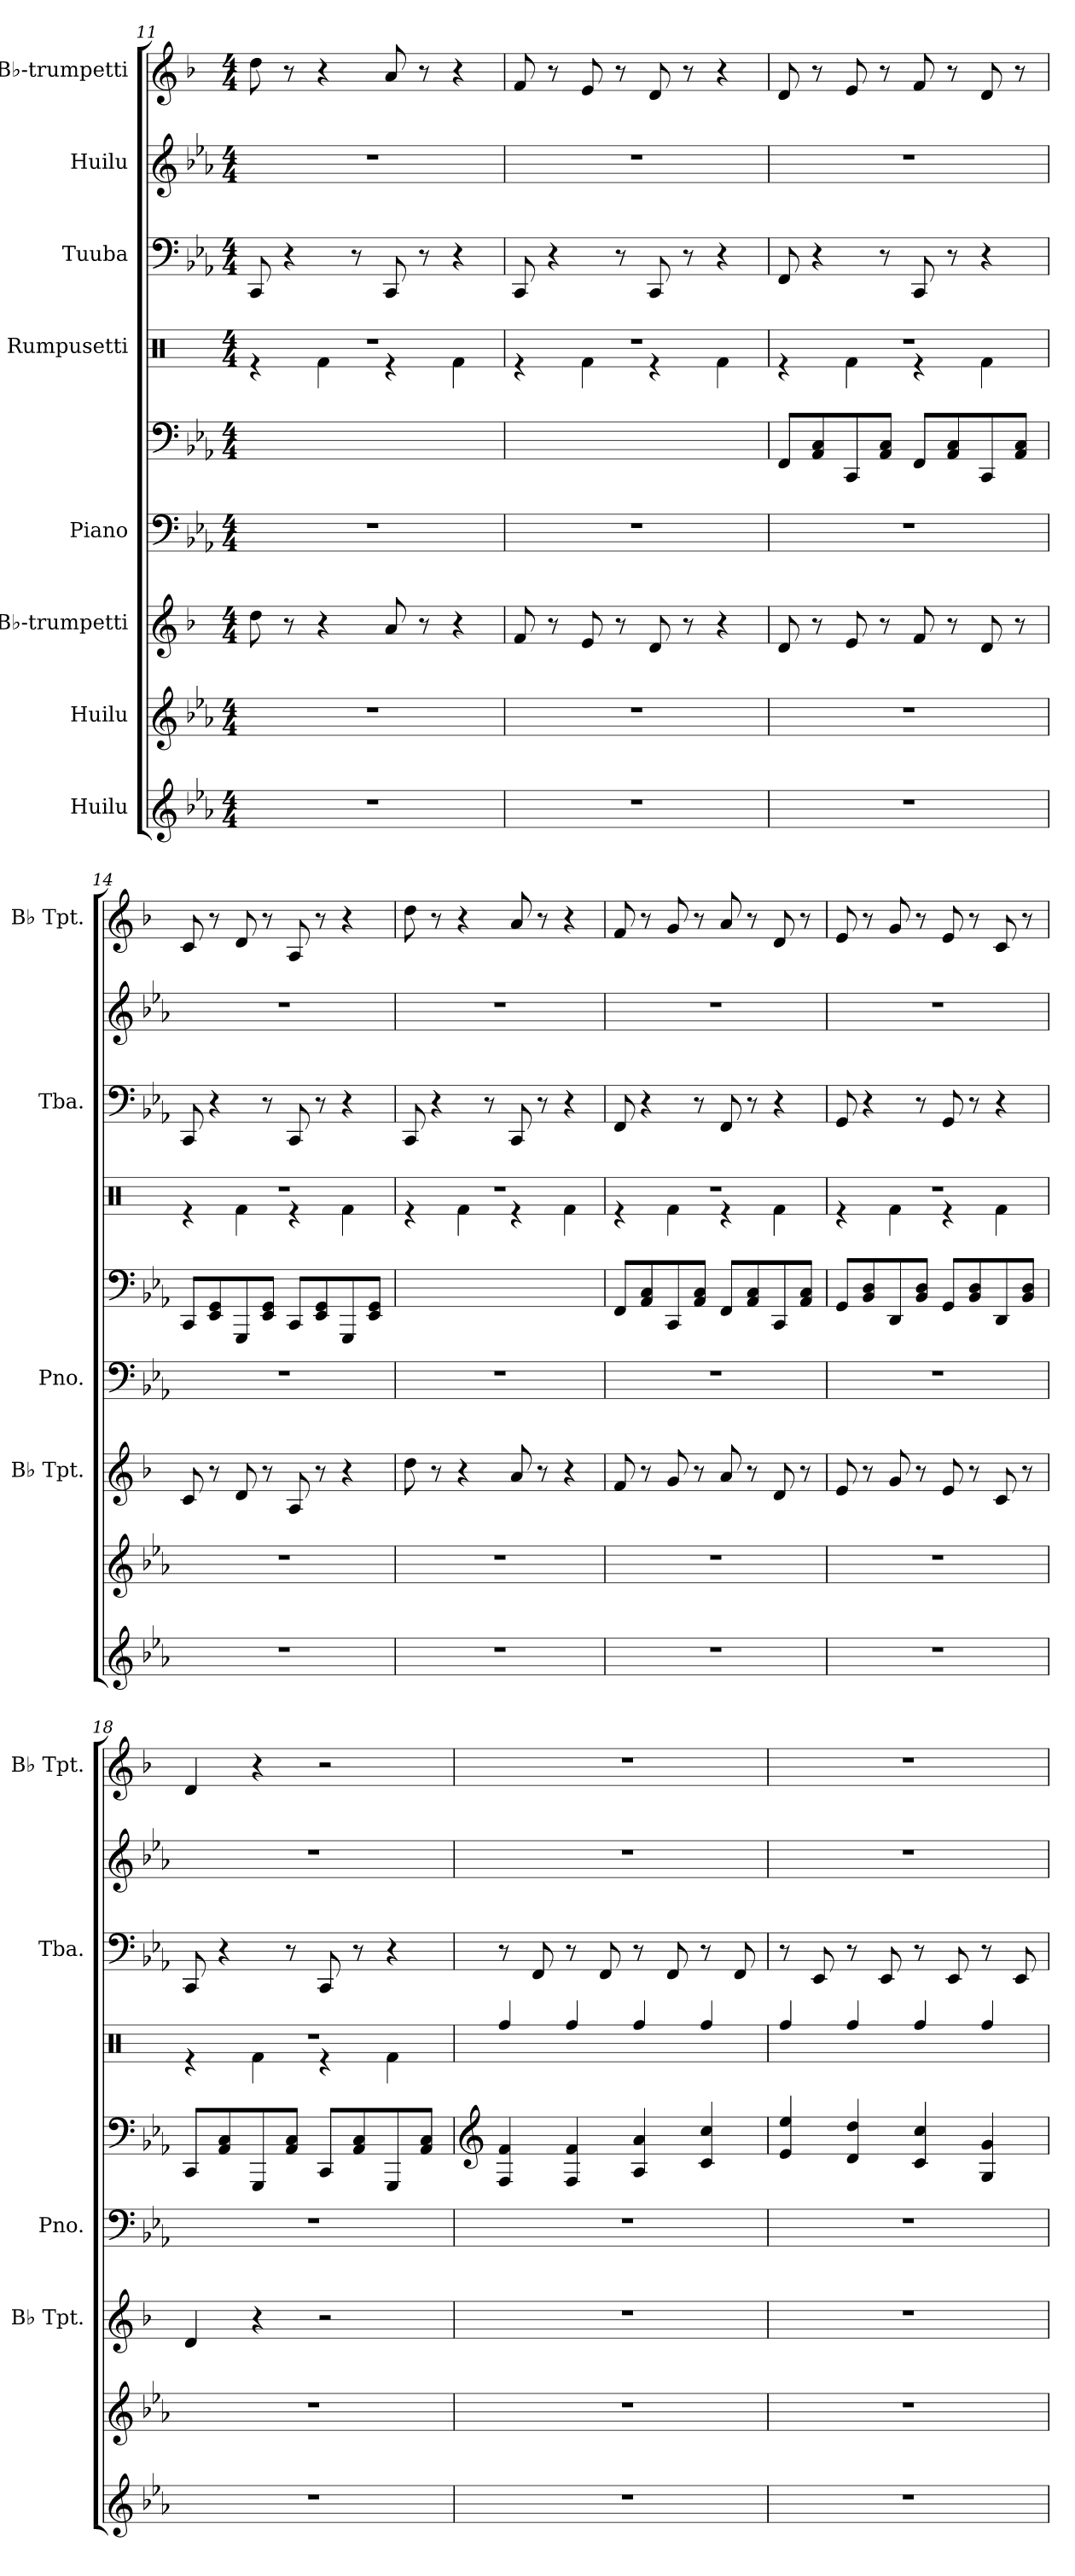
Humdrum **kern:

**kern	**kern	**kern	**kern	**kern	**kern	**kern	**kern	**kern
*part8	*part7	*part6	*part5	*part5	*part4	*part3	*part2	*part1
*staff9	*staff8	*staff7	*staff6	*staff5	*staff4	*staff3	*staff2	*staff1
*I"Huilu	*I"Huilu	*I"B♭-trumpetti	*I"Piano	*	*I"Rumpusetti	*I"Tuuba	*I"Huilu	*I"B♭-trumpetti
*	*	*I'B♭ Tpt.	*I'Pno.	*	*	*I'Tba.	*	*I'B♭ Tpt.
*clefG2	*clefG2	*clefG2	*clefF4	*clefF4	*clefX	*clefF4	*clefG2	*clefG2
*	*	*ITrd1c2	*	*	*	*	*	*ITrd1c2
*k[b-e-a-]	*k[b-e-a-]	*k[b-e-a-]	*k[b-e-a-]	*k[b-e-a-]	*k[]	*k[b-e-a-]	*k[b-e-a-]	*k[b-e-a-]
*M4/4	*M4/4	*M4/4	*M4/4	*M4/4	*M4/4	*M4/4	*M4/4	*M4/4
=11	=11	=11	=11	=11	=11	=11	=11	=11
*	*	*	*	*	*^	*	*	*
1r	1r	8cc\	1r	1ryy	1r	4r	8CC/	1r	8cc\
.	.	8r	.	.	.	.	4r	.	8r
.	.	4r	.	.	.	4Rf\	.	.	4r
.	.	.	.	.	.	.	8r	.	.
.	.	8g/	.	.	.	4r	8CC/	.	8g/
.	.	8r	.	.	.	.	8r	.	8r
.	.	4r	.	.	.	4Rf\	4r	.	4r
!!LO:PB:g=z
=12	=12	=12	=12	=12	=12	=12	=12	=12	=12
1r	1r	8e-/	1r	1ryy	1r	4r	8CC/	1r	8e-/
.	.	8r	.	.	.	.	4r	.	8r
.	.	8d/	.	.	.	4Rf\	.	.	8d/
.	.	8r	.	.	.	.	8r	.	8r
.	.	8c/	.	.	.	4r	8CC/	.	8c/
.	.	8r	.	.	.	.	8r	.	8r
.	.	4r	.	.	.	4Rf\	4r	.	4r
=13	=13	=13	=13	=13	=13	=13	=13	=13	=13
1r	1r	8c/	1r	8FF/L	1rdd	4r	8FF/	1r	8c/
.	.	8r	.	8AA-/ 8C/	.	.	4r	.	8r
.	.	8d/	.	8CC/	.	4Rf\	.	.	8d/
.	.	8r	.	8AA-/ 8C/J	.	.	8r	.	8r
.	.	8e-/	.	8FF/L	.	4r	8CC/	.	8e-/
.	.	8r	.	8AA-/ 8C/	.	.	8r	.	8r
.	.	8c/	.	8CC/	.	4Rf\	4r	.	8c/
.	.	8r	.	8AA-/ 8C/J	.	.	.	.	8r
=14	=14	=14	=14	=14	=14	=14	=14	=14	=14
1r	1r	8B-/	1r	8CC/L	1r	4r	8CC/	1r	8B-/
.	.	8r	.	8EE-/ 8GG/	.	.	4r	.	8r
.	.	8c/	.	8GGG/	.	4Rf\	.	.	8c/
.	.	8r	.	8EE-/ 8GG/J	.	.	8r	.	8r
.	.	8G/	.	8CC/L	.	4r	8CC/	.	8G/
.	.	8r	.	8EE-/ 8GG/	.	.	8r	.	8r
.	.	4r	.	8GGG/	.	4Rf\	4r	.	4r
.	.	.	.	8EE-/ 8GG/J	.	.	.	.	.
=15	=15	=15	=15	=15	=15	=15	=15	=15	=15
1r	1r	8cc\	1r	1ryy	1r	4r	8CC/	1r	8cc\
.	.	8r	.	.	.	.	4r	.	8r
.	.	4r	.	.	.	4Rf\	.	.	4r
.	.	.	.	.	.	.	8r	.	.
.	.	8g/	.	.	.	4r	8CC/	.	8g/
.	.	8r	.	.	.	.	8r	.	8r
.	.	4r	.	.	.	4Rf\	4r	.	4r
!!LO:PB:g=z
=16	=16	=16	=16	=16	=16	=16	=16	=16	=16
1r	1r	8e-/	1r	8FF/L	1r	4r	8FF/	1r	8e-/
.	.	8r	.	8AA-/ 8C/	.	.	4r	.	8r
.	.	8f/	.	8CC/	.	4Rf\	.	.	8f/
.	.	8r	.	8AA-/ 8C/J	.	.	8r	.	8r
.	.	8g/	.	8FF/L	.	4r	8FF/	.	8g/
.	.	8r	.	8AA-/ 8C/	.	.	8r	.	8r
.	.	8c/	.	8CC/	.	4Rf\	4r	.	8c/
.	.	8r	.	8AA-/ 8C/J	.	.	.	.	8r
=17	=17	=17	=17	=17	=17	=17	=17	=17	=17
1r	1r	8d/	1r	8GG/L	1r	4r	8GG/	1r	8d/
.	.	8r	.	8BB-/ 8D/	.	.	4r	.	8r
.	.	8f/	.	8DD/	.	4Rf\	.	.	8f/
.	.	8r	.	8BB-/ 8D/J	.	.	8r	.	8r
.	.	8d/	.	8GG/L	.	4r	8GG/	.	8d/
.	.	8r	.	8BB-/ 8D/	.	.	8r	.	8r
.	.	8B-/	.	8DD/	.	4Rf\	4r	.	8B-/
.	.	8r	.	8BB-/ 8D/J	.	.	.	.	8r
=18	=18	=18	=18	=18	=18	=18	=18	=18	=18
1r	1r	4c/	1r	8CC/L	1r	4r	8CC/	1r	4c/
.	.	.	.	8AA-/ 8C/	.	.	4r	.	.
.	.	4r	.	8GGG/	.	4Rf\	.	.	4r
.	.	.	.	8AA-/ 8C/J	.	.	8r	.	.
.	.	2r	.	8CC/L	.	4r	8CC/	.	2r
.	.	.	.	8AA-/ 8C/	.	.	8r	.	.
.	.	.	.	8GGG/	.	4Rf\	4r	.	.
.	.	.	.	8AA-/ 8C/J	.	.	.	.	.
*	*	*	*	*	*v	*v	*	*	*
!!LO:PB:g=z
=19	=19	=19	=19	=19	=19	=19	=19	=19
*	*	*	*	*clefG2	*	*	*	*
1r	1r	1r	1r	4F/ 4f/	4Rff/	8r	1r	1r
.	.	.	.	.	.	8FF/	.	.
.	.	.	.	4F/ 4f/	4Rff/	8r	.	.
.	.	.	.	.	.	8FF/	.	.
.	.	.	.	4A-/ 4a-/	4Rff/	8r	.	.
.	.	.	.	.	.	8FF/	.	.
.	.	.	.	4c/ 4cc/	4Rff/	8r	.	.
.	.	.	.	.	.	8FF/	.	.
=20	=20	=20	=20	=20	=20	=20	=20	=20
1r	1r	1r	1r	4e-/ 4ee-/	4Rff/	8r	1r	1r
.	.	.	.	.	.	8EE-/	.	.
.	.	.	.	4d/ 4dd/	4Rff/	8r	.	.
.	.	.	.	.	.	8EE-/	.	.
.	.	.	.	4c/ 4cc/	4Rff/	8r	.	.
.	.	.	.	.	.	8EE-/	.	.
.	.	.	.	4G/ 4g/	4Rff/	8r	.	.
.	.	.	.	.	.	8EE-/	.	.
=	=	=	=	=	=	=	=	=
*-	*-	*-	*-	*-	*-	*-	*-	*-
